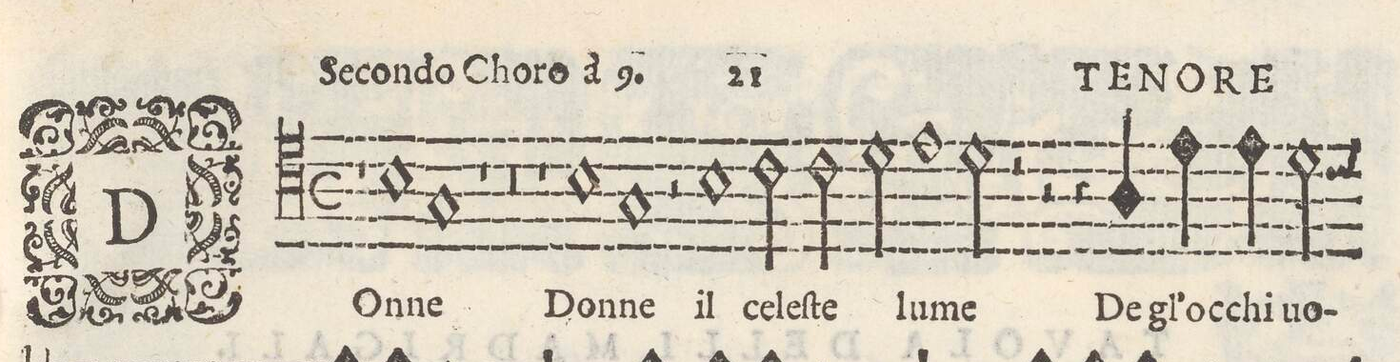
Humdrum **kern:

**kern	**text
*I"TENORE	*
*clefC4	*
*k[]	*
*met(C)	*
*M2/1	*
1r	.
1B	DOn-
=2-	=2-
1G	-ne
1r	.
=3-	=3-
0r	.
=4-	=4-
1r	.
1B	Don-
=5-	=5-
1G	-ne
2r	.
1B\	il
=6-	=6-
2c\	ce-
2c\	-leſ-
2d\	-te
=7-	=7-
1e	lu-
2d\	-me
2r	.
=8-	=8-
2r	.
4r	.
4A/	De
4e\	gl`oc-
4e\	-chi
2d\	uo-
*custos:c	*
=9-	=9-
*-	*-
